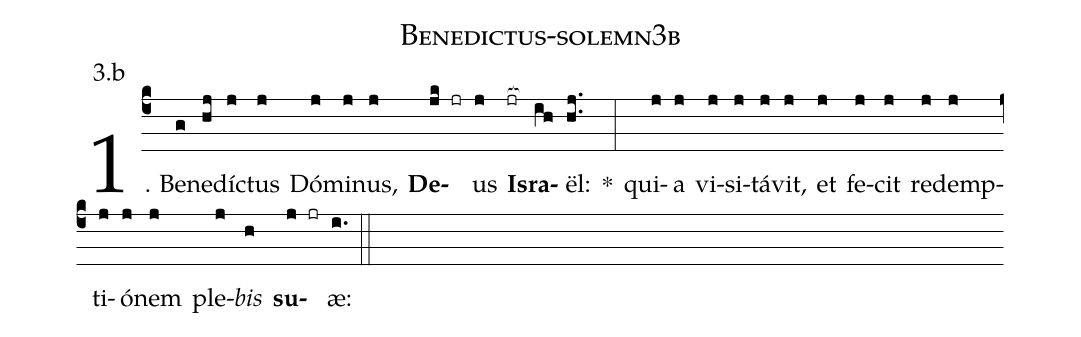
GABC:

name: Benedictus-solemn3b;
annotation: 3.b;
%%
(c4)1. Be(g)ne(hj)díc(j)tus(j) Dó(j)mi(j)nus,(j) <b>De</b>(jk jr)us(j) <b>Is</b>(jr[ocb:1{])<b>ra</b>(ih[ocb:0}])ël:(hj..) *(:) qui(j)a(j) vi(j)si(j)tá(j)vit,(j) et(j) fe(j)cit(j) red(j)emp(j)ti(j)ó(j)nem(j) ple(j)<i>bis</i>(h) <b>su</b>(j jr)æ:(i.) (::)
